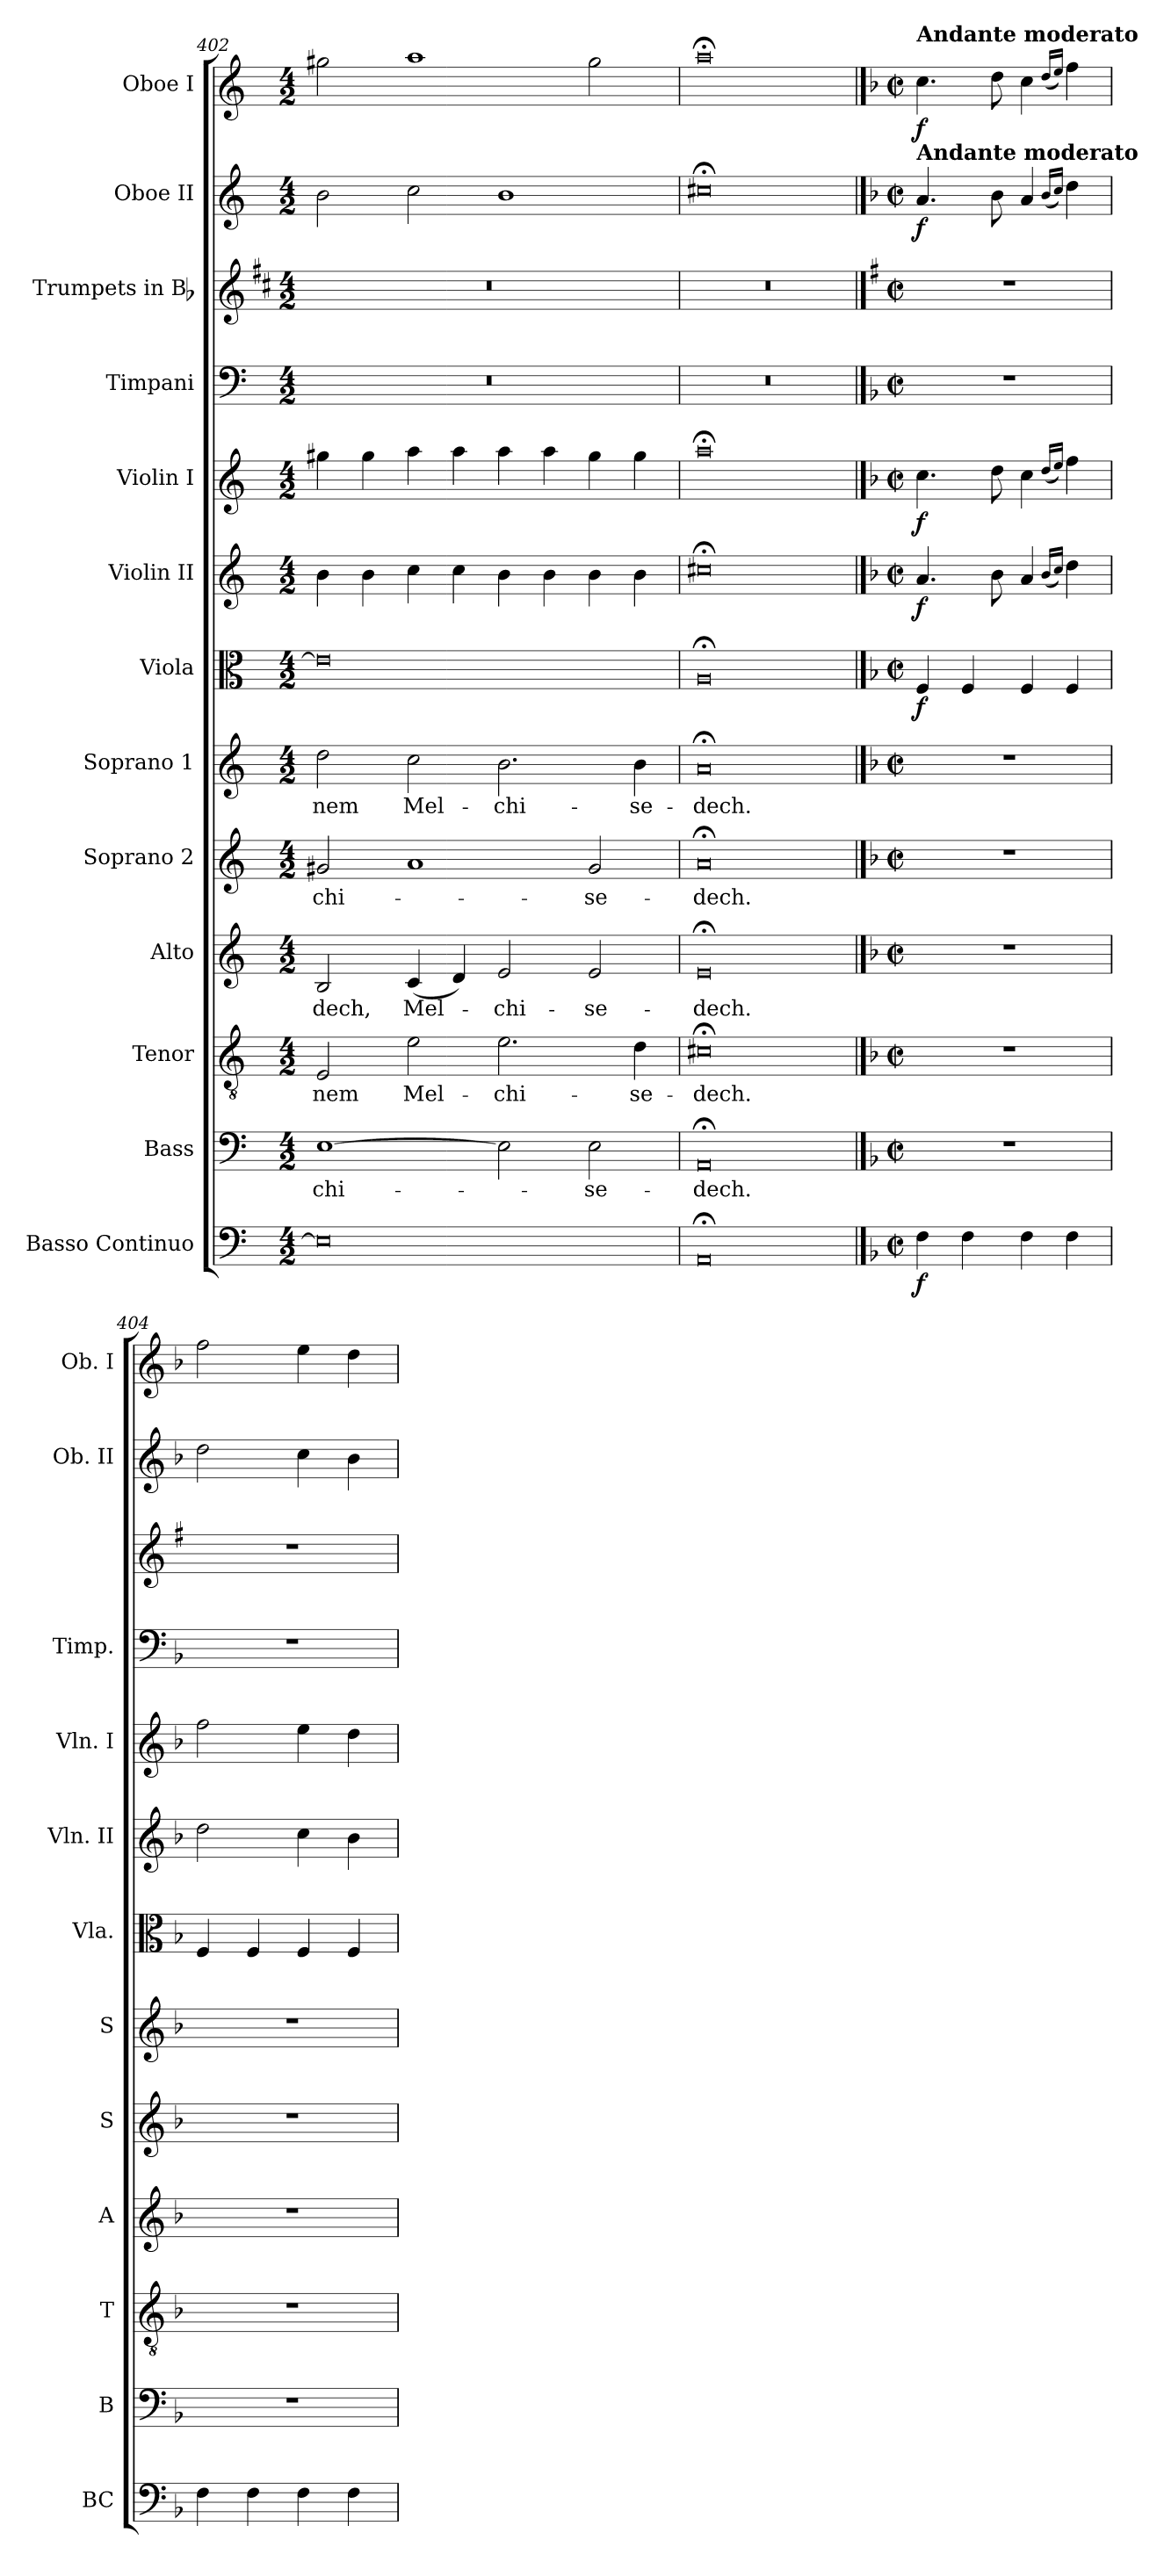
**kern	**dynam	**kern	**text	**kern	**text	**kern	**text	**kern	**text	**kern	**text	**kern	**dynam	**kern	**dynam	**kern	**dynam	**kern	**kern	**kern	**dynam	**kern	**dynam
*part13	*part13	*part12	*part12	*part11	*part11	*part10	*part10	*part9	*part9	*part8	*part8	*part7	*part7	*part6	*part6	*part5	*part5	*part4	*part3	*part2	*part2	*part1	*part1
*staff13	*staff13	*staff12	*staff12	*staff11	*staff11	*staff10	*staff10	*staff9	*staff9	*staff8	*staff8	*staff7	*staff7	*staff6	*staff6	*staff5	*staff5	*staff4	*staff3	*staff2	*staff2	*staff1	*staff1
*I"Basso Continuo	*	*I"Bass	*	*I"Tenor	*	*I"Alto	*	*I"Soprano 2	*	*I"Soprano 1	*	*I"Viola	*	*I"Violin II	*	*I"Violin I	*	*I"Timpani	*I"Trumpets in Bb	*I"Oboe II	*	*I"Oboe I	*
*I'BC	*	*I'B	*	*I'T	*	*I'A	*	*I'S	*	*I'S	*	*I'Vla.	*	*I'Vln. II	*	*I'Vln. I	*	*I'Timp.	*	*I'Ob. II	*	*I'Ob. I	*
!!LO:PB:g=z
*clefF4	*	*clefF4	*	*clefGv2	*	*clefG2	*	*clefG2	*	*clefG2	*	*clefC3	*	*clefG2	*	*clefG2	*	*clefF4	*clefG2	*clefG2	*	*clefG2	*
*	*	*	*	*	*	*	*	*	*	*	*	*	*	*	*	*	*	*	*ITrd1c2	*	*	*	*
*k[]	*	*k[]	*	*k[]	*	*k[]	*	*k[]	*	*k[]	*	*k[]	*	*k[]	*	*k[]	*	*k[]	*k[]	*k[]	*	*k[]	*
*C:	*	*C:	*	*C:	*	*C:	*	*C:	*	*C:	*	*C:	*	*C:	*	*C:	*	*C:	*C:	*C:	*	*C:	*
*M4/2	*	*M4/2	*	*M4/2	*	*M4/2	*	*M4/2	*	*M4/2	*	*M4/2	*	*M4/2	*	*M4/2	*	*M4/2	*M4/2	*M4/2	*	*M4/2	*
=402	=402	=402	=402	=402	=402	=402	=402	=402	=402	=402	=402	=402	=402	=402	=402	=402	=402	=402	=402	=402	=402	=402	=402
!	!	!	!LO:LY:b	!	!LO:LY:b	!	!LO:LY:b	!	!LO:LY:b	!	!LO:LY:b	!	!	!	!	!	!	!	!	!	!	!	!
0E]	.	[1E	-chi-	2E/	-nem	2B/	-dech,	2g#X/	-chi-	2dd\	-nem	0e]	.	4b\	.	4gg#X\	.	0r	0r	2b\	.	2gg#X\	.
.	.	.	.	.	.	.	.	.	.	.	.	.	.	4b\	.	4gg#\	.	.	.	.	.	.	.
!	!	!	!	!	!LO:LY:b	!	!LO:LY:b	!	!	!	!LO:LY:b	!	!	!	!	!	!	!	!	!	!	!	!
.	.	.	.	2e\	Mel-	(<4c/	Mel-	1a	.	2cc\	Mel-	.	.	4cc\	.	4aa\	.	.	.	2cc\	.	1aa	.
.	.	.	.	.	.	4d/)	.	.	.	.	.	.	.	4cc\	.	4aa\	.	.	.	.	.	.	.
!	!	!	!	!	!LO:LY:b	!	!LO:LY:b	!	!	!	!LO:LY:b	!	!	!	!	!	!	!	!	!	!	!	!
.	.	2E\]	.	2.e\	-chi-	2e/	-chi-	.	.	2.b\	-chi-	.	.	4b\	.	4aa\	.	.	.	1b	.	.	.
.	.	.	.	.	.	.	.	.	.	.	.	.	.	4b\	.	4aa\	.	.	.	.	.	.	.
!	!	!	!LO:LY:b	!	!	!	!LO:LY:b	!	!LO:LY:b	!	!	!	!	!	!	!	!	!	!	!	!	!	!
.	.	2E\	-se-	.	.	2e/	-se-	2g#/	-se-	.	.	.	.	4b\	.	4gg#\	.	.	.	.	.	2gg#\	.
!	!	!	!	!	!LO:LY:b	!	!	!	!	!	!LO:LY:b	!	!	!	!	!	!	!	!	!	!	!	!
.	.	.	.	4d\	-se-	.	.	.	.	4b\	-se-	.	.	4b\	.	4gg#\	.	.	.	.	.	.	.
=403	=403	=403	=403	=403	=403	=403	=403	=403	=403	=403	=403	=403	=403	=403	=403	=403	=403	=403	=403	=403	=403	=403	=403
!	!	!	!LO:LY:b	!	!LO:LY:b	!	!LO:LY:b	!	!LO:LY:b	!	!LO:LY:b	!	!	!	!	!	!	!	!	!	!	!	!
0AA;<	.	0AA;<	-dech.	0c#X;<	-dech.	0e;<	-dech.	0a;<	-dech.	0a;<	-dech.	0A;<	.	0cc#X;<	.	0aa;<	.	0r	0r	0cc#X;<	.	0aa;<	.
!!LO:PB:g=z
==403X4	==403X4	==403X4	==403X4	==403X4	==403X4	==403X4	==403X4	==403X4	==403X4	==403X4	==403X4	==403X4	==403X4	==403X4	==403X4	==403X4	==403X4	==403X4	==403X4	==403X4	==403X4	==403X4	==403X4
*k[b-]	*	*k[b-]	*	*k[b-]	*	*k[b-]	*	*k[b-]	*	*k[b-]	*	*k[b-]	*	*k[b-]	*	*k[b-]	*	*k[b-]	*k[b-]	*k[b-]	*	*k[b-]	*
*F:	*	*F:	*	*F:	*	*F:	*	*F:	*	*F:	*	*F:	*	*F:	*	*F:	*	*F:	*F:	*F:	*	*F:	*
*M2/2	*	*M2/2	*	*M2/2	*	*M2/2	*	*M2/2	*	*M2/2	*	*M2/2	*	*M2/2	*	*M2/2	*	*M2/2	*M2/2	*M2/2	*	*M2/2	*
*met(c|)	*	*met(c|)	*	*met(c|)	*	*met(c|)	*	*met(c|)	*	*met(c|)	*	*met(c|)	*	*met(c|)	*	*met(c|)	*	*met(c|)	*met(c|)	*met(c|)	*	*met(c|)	*
!	!	!	!	!	!	!	!	!	!	!	!	!	!	!	!	!	!	!	!	!	!	!LO:TX:a:B:t=Andante moderato	!
!	!	!	!	!	!	!	!	!	!	!	!	!	!	!	!	!	!	!	!	!	!	!LO:TX:b:B:t=Andante moderato	!
!	!LO:DY:b	!	!	!	!	!	!	!	!	!	!	!	!LO:DY:b	!	!LO:DY:b	!	!LO:DY:b	!	!	!	!LO:DY:b	!	!LO:DY:b
4F\	f	1r	.	1r	.	1r	.	1r	.	1r	.	4F/	f	4.a/	f	4.cc\	f	1r	1r	4.a/	f	4.cc\	f
4F\	.	.	.	.	.	.	.	.	.	.	.	4F/	.	.	.	.	.	.	.	.	.	.	.
.	.	.	.	.	.	.	.	.	.	.	.	.	.	8b-\	.	8dd\	.	.	.	8b-\	.	8dd\	.
4F\	.	.	.	.	.	.	.	.	.	.	.	4F/	.	4a/	.	4cc\	.	.	.	4a/	.	4cc\	.
.	.	.	.	.	.	.	.	.	.	.	.	.	.	(<16qb-/LL	.	(<16qdd/LL	.	.	.	(<16qb-/LL	.	(<16qdd/LL	.
.	.	.	.	.	.	.	.	.	.	.	.	.	.	16qcc/JJ)	.	16qee/JJ)	.	.	.	16qcc/JJ)	.	16qee/JJ)	.
4F\	.	.	.	.	.	.	.	.	.	.	.	4F/	.	4dd\	.	4ff\	.	.	.	4dd\	.	4ff\	.
=404	=404	=404	=404	=404	=404	=404	=404	=404	=404	=404	=404	=404	=404	=404	=404	=404	=404	=404	=404	=404	=404	=404	=404
4F\	.	1r	.	1r	.	1r	.	1r	.	1r	.	4F/	.	2dd\	.	2ff\	.	1r	1r	2dd\	.	2ff\	.
4F\	.	.	.	.	.	.	.	.	.	.	.	4F/	.	.	.	.	.	.	.	.	.	.	.
4F\	.	.	.	.	.	.	.	.	.	.	.	4F/	.	4cc\	.	4ee\	.	.	.	4cc\	.	4ee\	.
4F\	.	.	.	.	.	.	.	.	.	.	.	4F/	.	4b-\	.	4dd\	.	.	.	4b-\	.	4dd\	.
=	=	=	=	=	=	=	=	=	=	=	=	=	=	=	=	=	=	=	=	=	=	=	=
*-	*-	*-	*-	*-	*-	*-	*-	*-	*-	*-	*-	*-	*-	*-	*-	*-	*-	*-	*-	*-	*-	*-	*-
